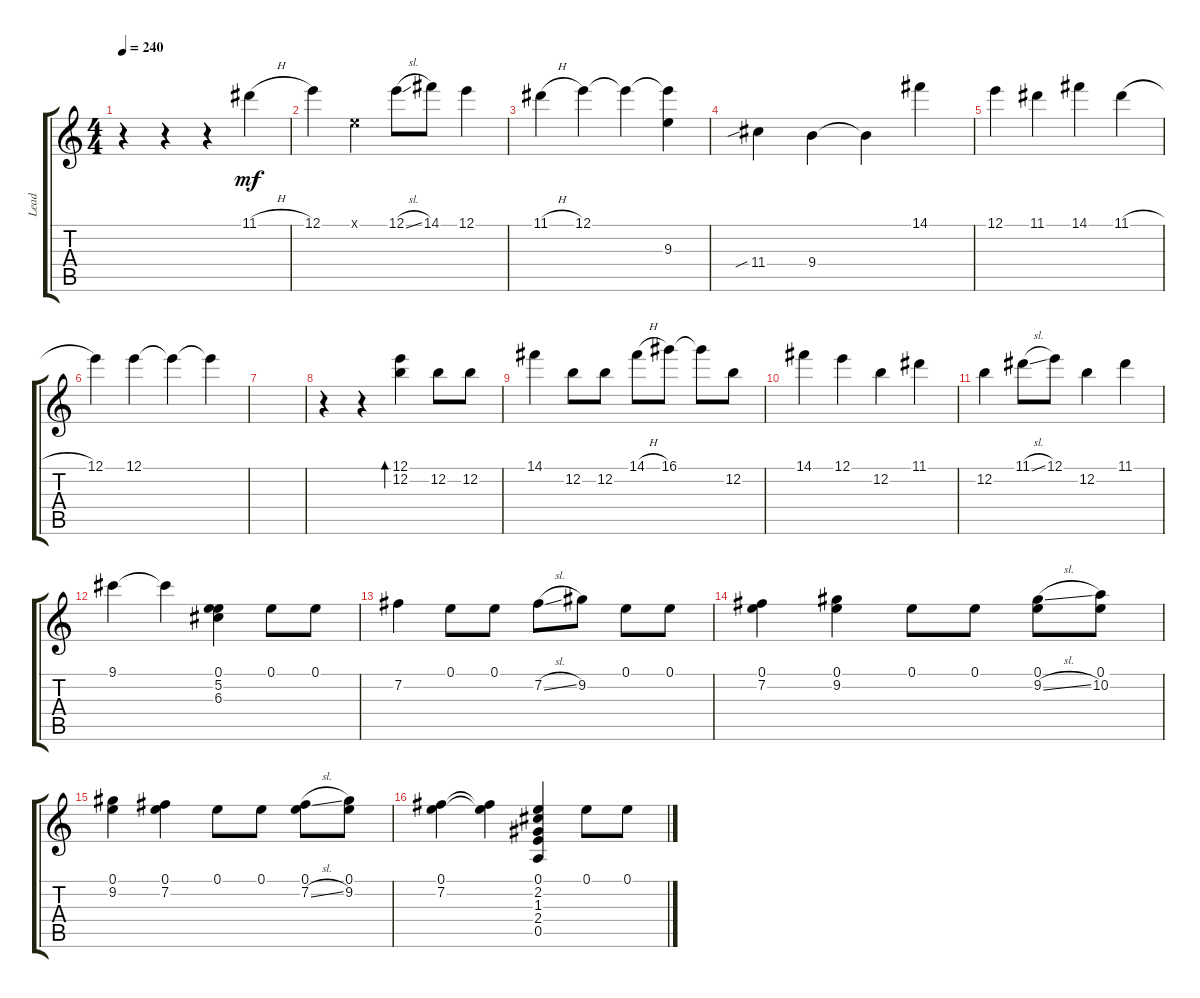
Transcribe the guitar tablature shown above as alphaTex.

\track ("Lead" "Lead") {instrument acousticguitarsteel}
\staff {score tabs}
\tuning (E4 B3 G3 D3 A2 E2) {hide}
\ts (4 4)
\tempo 240
\clef g2
\ks c
r.4{dy mf} r.4 r.4 11.1{h}.4 |
12.1.4 0.1{x}.4 12.1{sl}.8 14.1.8 12.1.4 |
11.1{h}.4 12.1.4 12.1{t}.4 (12.1{t} 9.3).4 |
11.4{sib}.4 9.4.4 9.4{t}.4 14.1.4 |
12.1.4 11.1.4 14.1.4 11.1{h}.4 |
12.1.4 12.1.4 12.1{t}.4 12.1{t}.4 |
|
r.4 r.4 (12.1 12.2).4{bd 120} 12.2.8 12.2.8 |
14.1.4 12.2.8 12.2.8 14.1{h}.8 16.1.8 16.1{t}.8 12.2.8 |
14.1.4 12.1.4 12.2.4 11.1.4 |
12.2.4 11.1{sl}.8 12.1.8 12.2.4 11.1.4 |
9.1.4 9.1{t}.4 (0.1 5.2 6.3).4 0.1.8 0.1.8 |
7.2.4 0.1.8 0.1.8 7.2{sl}.8 9.2.8 0.1.8 0.1.8 |
(0.1 7.2).4 (0.1 9.2).4 0.1.8 0.1.8 (0.1 9.2{sl}).8 (0.1 10.2).8 |
(0.1 9.2).4 (0.1 7.2).4 0.1.8 0.1.8 (0.1 7.2{sl}).8 (0.1 9.2).8 |
(0.1 7.2).4 (0.1{t} 7.2{t}).4 (0.1 2.2 1.3 2.4 0.5).4 0.1.8 0.1.8
